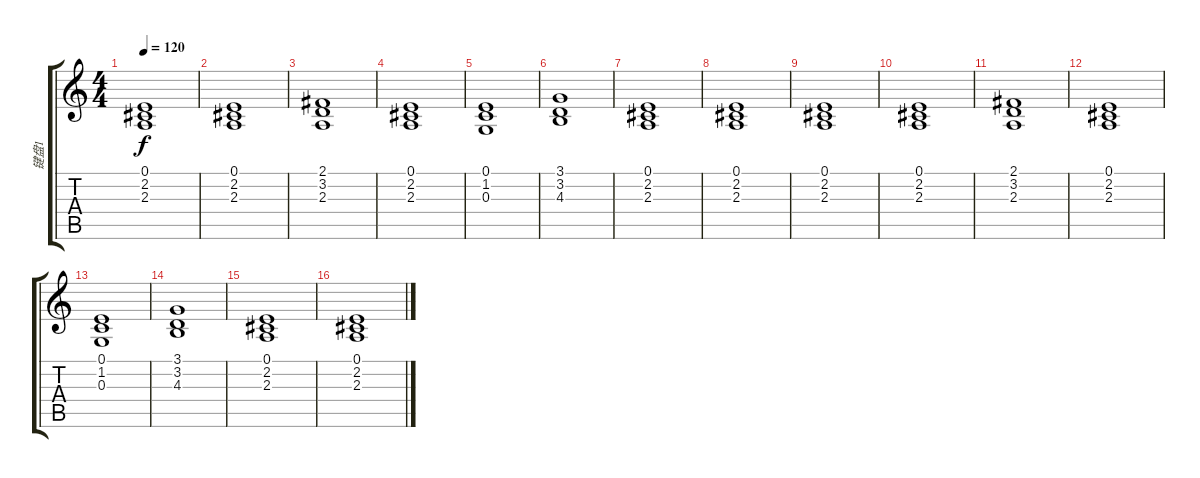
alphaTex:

\track ("键盘1" "键盘1") {instrument stringensemble1}
\staff {score tabs}
\tuning (E4 B3 G3 D3 A2 E2) {hide}
\ts (4 4)
\tempo 120
\clef g2
\ks c
(0.1 2.2 2.3).1{dy f} |
(0.1 2.2 2.3).1 |
(2.1 3.2 2.3).1 |
(0.1 2.2 2.3).1 |
(0.1 1.2 0.3).1 |
(3.1 3.2 4.3).1 |
(0.1 2.2 2.3).1 |
(0.1 2.2 2.3).1 |
(0.1 2.2 2.3).1 |
(0.1 2.2 2.3).1 |
(2.1 3.2 2.3).1 |
(0.1 2.2 2.3).1 |
(0.1 1.2 0.3).1 |
(3.1 3.2 4.3).1 |
(0.1 2.2 2.3).1 |
(0.1 2.2 2.3).1
